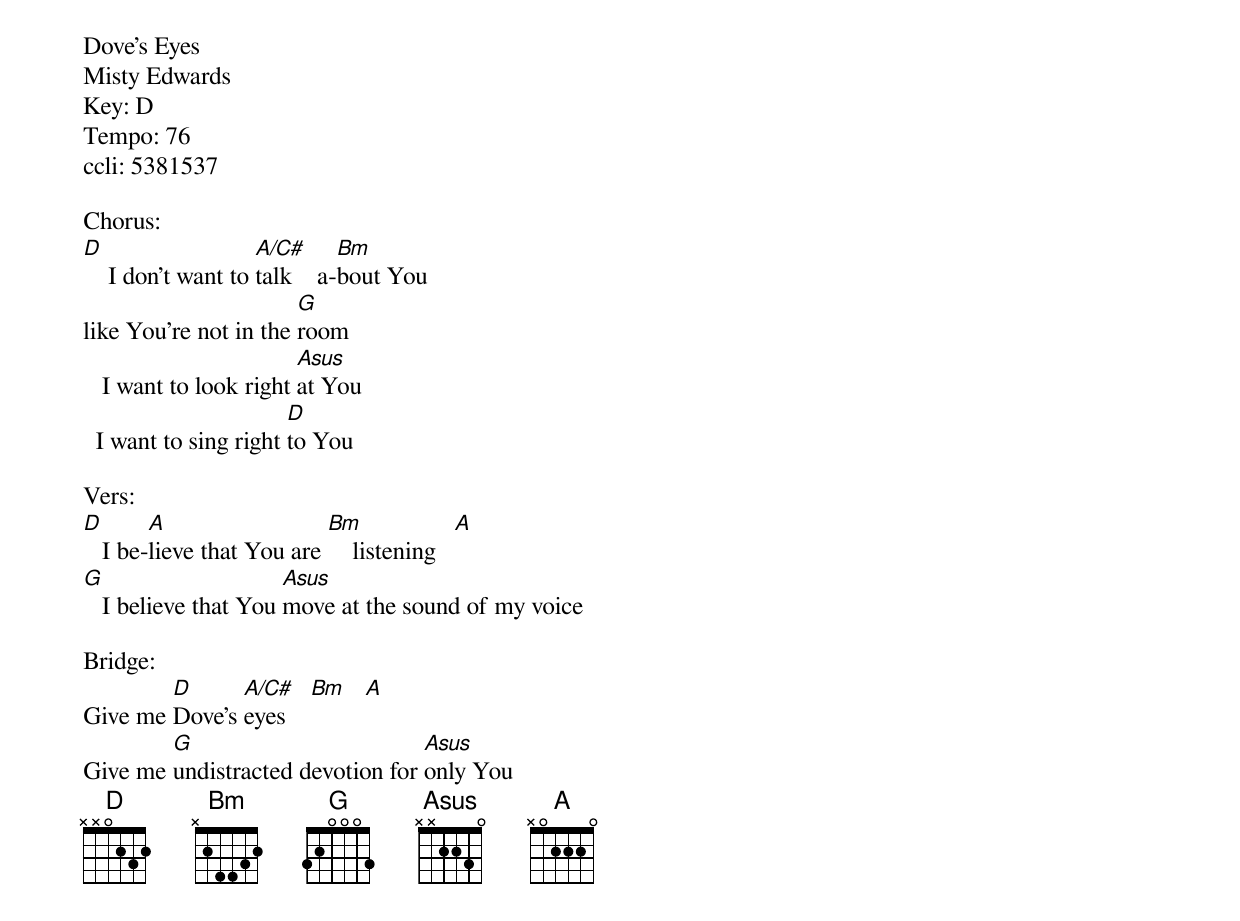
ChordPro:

Dove's Eyes
Misty Edwards
Key: D
Tempo: 76
ccli: 5381537

Chorus:
[D]    I don't want to [A/C#]talk    a-[Bm]bout You
like You're not in the [G]room
   I want to look right [Asus]at You
  I want to sing right [D]to You

Vers:
[D]   I be-[A]lieve that You are [Bm]    listening   [A]
[G]   I believe that You [Asus]move at the sound of my voice

Bridge:
Give me [D]Dove's [A/C#]eyes    [Bm]   [A]
Give me [G]undistracted devotion for [Asus]only You
